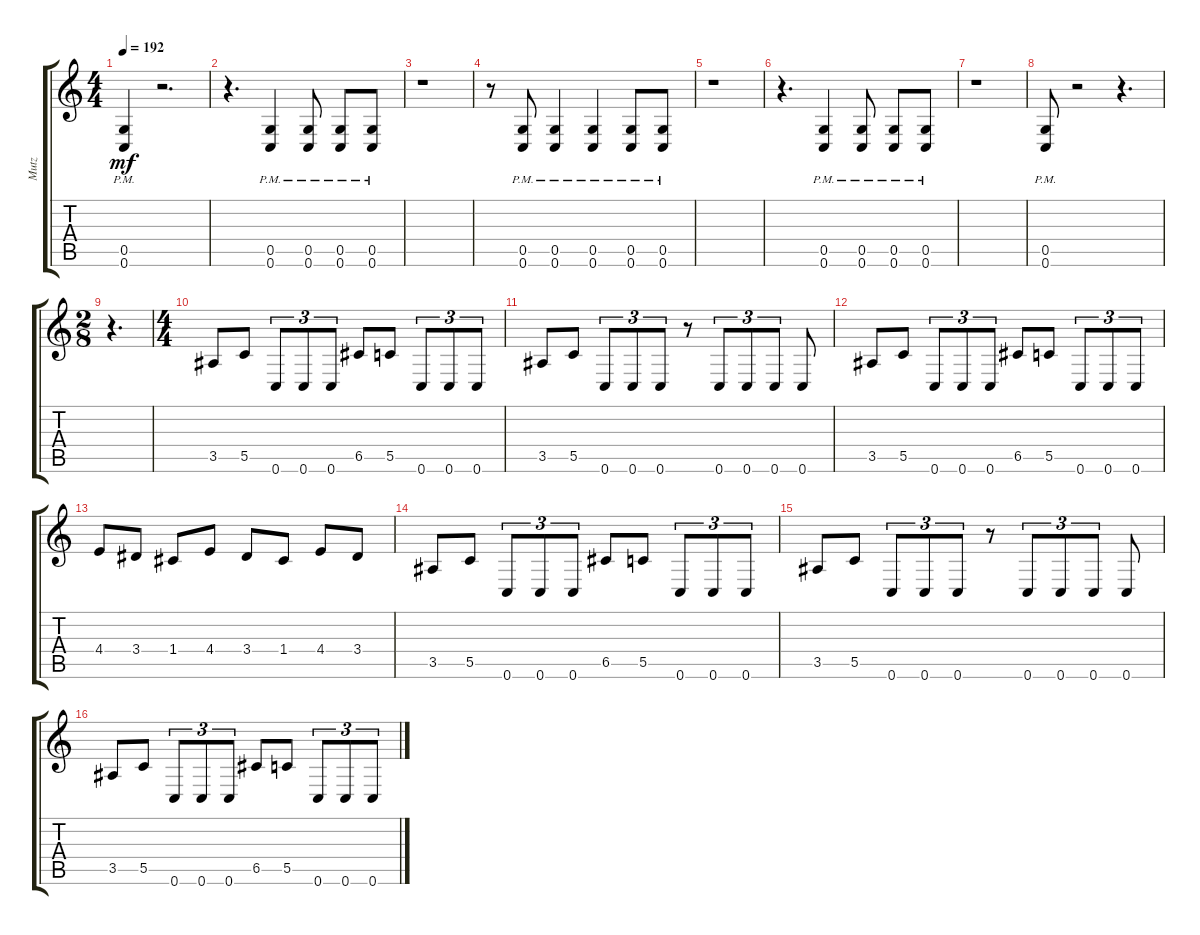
\track ("Mutz" "Mutz") {instrument distortionguitar}
\staff {score tabs}
\tuning (D4 A3 F3 C3 G2 C2) {hide}
\ts (4 4)
\tempo 192
\clef g2
\ks c
(0.5{pm} 0.6{pm}).4{dy mf instrument distortionguitar} r.2{d} |
r.4{d} (0.5{pm} 0.6{pm}).4 (0.5{pm} 0.6{pm}).8 (0.5{pm} 0.6{pm}).8 (0.5{pm} 0.6{pm}).8 |
r.1 |
r.8 (0.5{pm} 0.6{pm}).8 (0.5{pm} 0.6{pm}).4 (0.5{pm} 0.6{pm}).4 (0.5{pm} 0.6{pm}).8 (0.5{pm} 0.6{pm}).8 |
r.1 |
r.4{d} (0.5{pm} 0.6{pm}).4 (0.5{pm} 0.6{pm}).8 (0.5{pm} 0.6{pm}).8 (0.5{pm} 0.6{pm}).8 |
r.1 |
(0.5{pm} 0.6{pm}).8 r.2 r.4{d} |
\ts (2 8)
r.4{d} |
\ts (4 4)
3.5.8 5.5.8 0.6.8{tu (3 2)} 0.6.8{tu (3 2)} 0.6.8{tu (3 2)} 6.5.8 5.5.8 0.6.8{tu (3 2)} 0.6.8{tu (3 2)} 0.6.8{tu (3 2)} |
3.5.8 5.5.8 0.6.8{tu (3 2)} 0.6.8{tu (3 2)} 0.6.8{tu (3 2)} r.8 0.6.8{tu (3 2)} 0.6.8{tu (3 2)} 0.6.8{tu (3 2)} 0.6.8 |
3.5.8 5.5.8 0.6.8{tu (3 2)} 0.6.8{tu (3 2)} 0.6.8{tu (3 2)} 6.5.8 5.5.8 0.6.8{tu (3 2)} 0.6.8{tu (3 2)} 0.6.8{tu (3 2)} |
4.4.8 3.4.8 1.4.8 4.4.8 3.4.8 1.4.8 4.4.8 3.4.8 |
3.5.8 5.5.8 0.6.8{tu (3 2)} 0.6.8{tu (3 2)} 0.6.8{tu (3 2)} 6.5.8 5.5.8 0.6.8{tu (3 2)} 0.6.8{tu (3 2)} 0.6.8{tu (3 2)} |
3.5.8 5.5.8 0.6.8{tu (3 2)} 0.6.8{tu (3 2)} 0.6.8{tu (3 2)} r.8 0.6.8{tu (3 2)} 0.6.8{tu (3 2)} 0.6.8{tu (3 2)} 0.6.8 |
3.5.8 5.5.8 0.6.8{tu (3 2)} 0.6.8{tu (3 2)} 0.6.8{tu (3 2)} 6.5.8 5.5.8 0.6.8{tu (3 2)} 0.6.8{tu (3 2)} 0.6.8{tu (3 2)}
